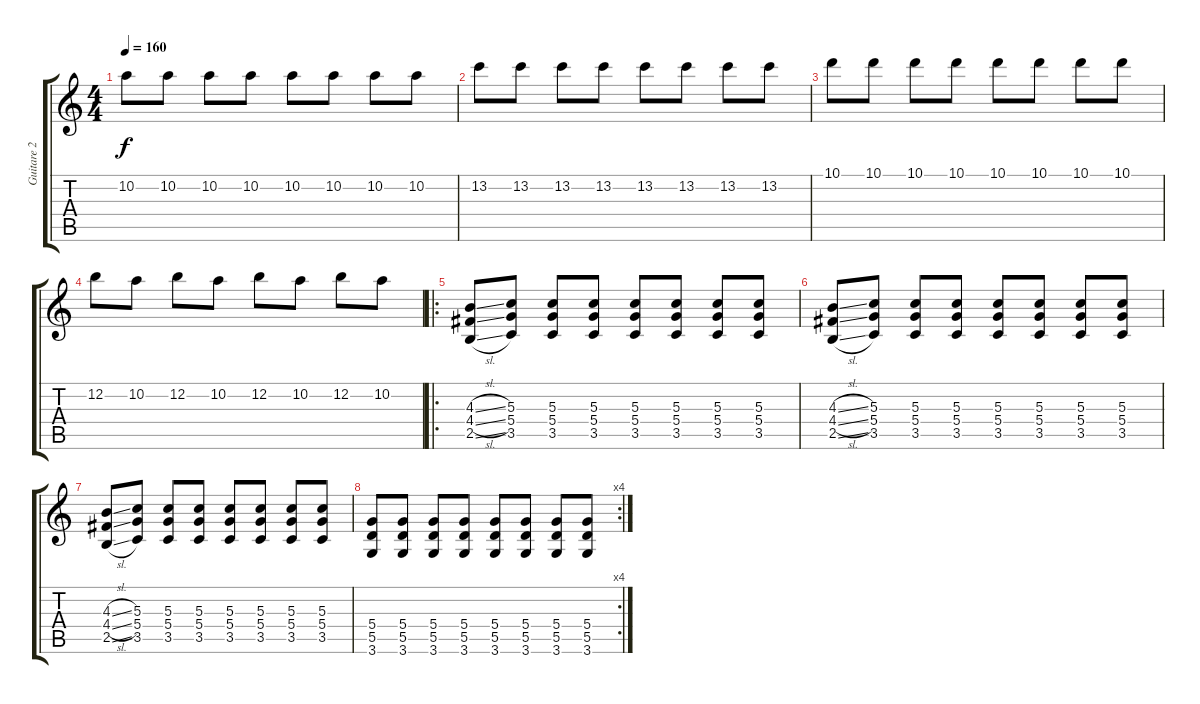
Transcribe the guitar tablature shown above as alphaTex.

\track ("Guitare 2" "Guitare 2") {instrument overdrivenguitar}
\staff {score tabs}
\tuning (E4 B3 G3 D3 A2 E2) {hide}
\ts (4 4)
\tempo 160
\clef g2
\ks c
10.2.8{dy f} 10.2.8 10.2.8 10.2.8 10.2.8 10.2.8 10.2.8 10.2.8 |
13.2.8 13.2.8 13.2.8 13.2.8 13.2.8 13.2.8 13.2.8 13.2.8 |
10.1.8 10.1.8 10.1.8 10.1.8 10.1.8 10.1.8 10.1.8 10.1.8 |
12.2.8 10.2.8 12.2.8 10.2.8 12.2.8 10.2.8 12.2.8 10.2.8 |
\ro
(4.3{sl} 4.4{sl} 2.5{sl}).8 (5.3 5.4 3.5).8 (5.3 5.4 3.5).8 (5.3 5.4 3.5).8 (5.3 5.4 3.5).8 (5.3 5.4 3.5).8 (5.3 5.4 3.5).8 (5.3 5.4 3.5).8 |
(4.3{sl} 4.4{sl} 2.5{sl}).8 (5.3 5.4 3.5).8 (5.3 5.4 3.5).8 (5.3 5.4 3.5).8 (5.3 5.4 3.5).8 (5.3 5.4 3.5).8 (5.3 5.4 3.5).8 (5.3 5.4 3.5).8 |
(4.3{sl} 4.4{sl} 2.5{sl}).8 (5.3 5.4 3.5).8 (5.3 5.4 3.5).8 (5.3 5.4 3.5).8 (5.3 5.4 3.5).8 (5.3 5.4 3.5).8 (5.3 5.4 3.5).8 (5.3 5.4 3.5).8 |
\rc 4
(5.4 5.5 3.6).8 (5.4 5.5 3.6).8 (5.4 5.5 3.6).8 (5.4 5.5 3.6).8 (5.4 5.5 3.6).8 (5.4 5.5 3.6).8 (5.4 5.5 3.6).8 (5.4 5.5 3.6).8
